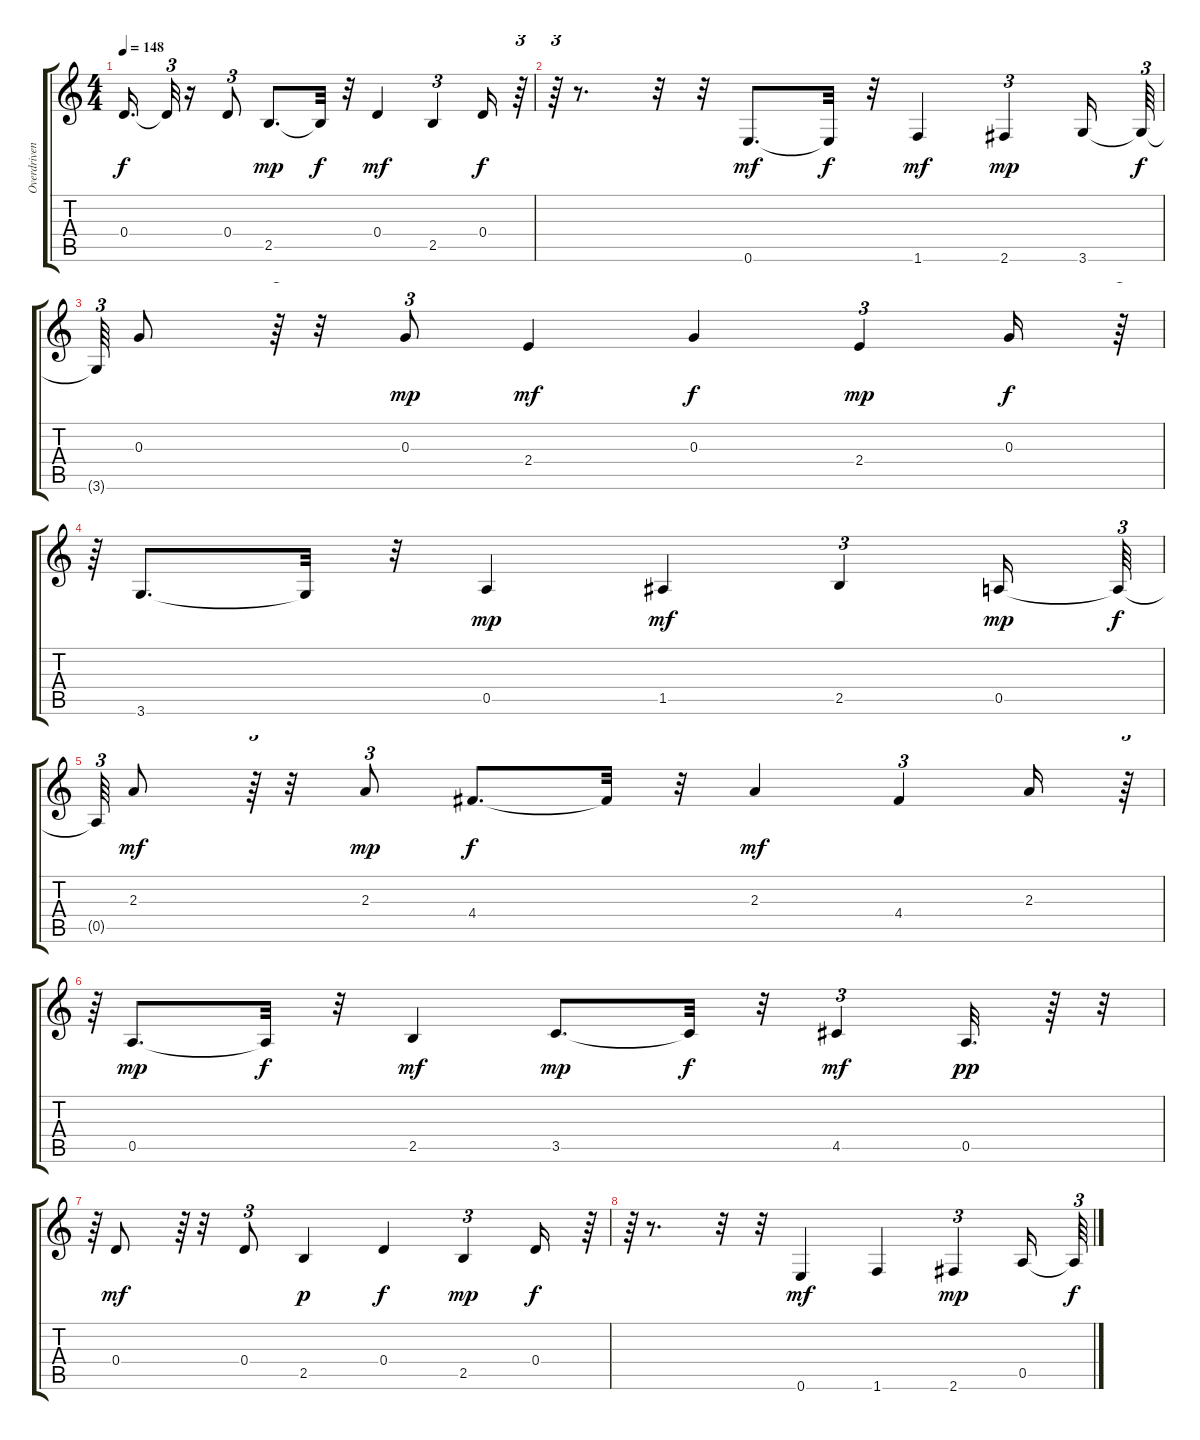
\track ("Overdriven Guitar" "Overdriven") {instrument overdrivenguitar}
\staff {score tabs}
\tuning (E4 B3 G3 D3 A2 E2) {hide}
\ts (4 4)
\tempo 148
\clef g2
\ks c
0.4{t}.16{d dy f} 0.4{t}.32{tu (3 2)} r.16 0.4.8{tu (3 2)} 2.5.8{d dy mp} 2.5{t}.32{dy f} r.32 0.4.4{dy mf} 2.5.4{tu (3 2)} 0.4.16{dy f} r.64{tu (3 2)} |
r.64{tu (3 2)} r.8{d} r.32 r.32 0.6.8{d dy mf} 0.6{t}.32{dy f} r.32 1.6.4{dy mf} 2.6.4{tu (3 2) dy mp} 3.6.16 3.6{t}.64{tu (3 2) dy f} |
3.6{t}.64{tu (3 2)} 0.3.8 r.64{tu (3 2)} r.32 0.3.8{tu (3 2) dy mp} 2.4.4{dy mf} 0.3.4{dy f} 2.4.4{tu (3 2) dy mp} 0.3.16{dy f} r.64{tu (3 2)} |
r.64{tu (3 2)} 3.6.8{d} 3.6{t}.32 r.32 0.5.4{dy mp} 1.5.4{dy mf} 2.5.4{tu (3 2)} 0.5.16{dy mp} 0.5{t}.64{tu (3 2) dy f} |
0.5{t}.64{tu (3 2)} 2.3.8{dy mf} r.64{tu (3 2)} r.32 2.3.8{tu (3 2) dy mp} 4.4.8{d dy f} 4.4{t}.32 r.32 2.3.4{dy mf} 4.4.4{tu (3 2)} 2.3.16 r.64{tu (3 2)} |
r.64{tu (3 2)} 0.5.8{d dy mp} 0.5{t}.32{dy f} r.32 2.5.4{dy mf} 3.5.8{d dy mp} 3.5{t}.32{dy f} r.32 4.5.4{tu (3 2) dy mf} 0.5.32{d dy pp} r.64 r.32{tu (3 2)} |
r.64{tu (3 2)} 0.4.8{dy mf} r.64{tu (3 2)} r.32 0.4.8{tu (3 2)} 2.5.4{dy p} 0.4.4{dy f} 2.5.4{tu (3 2) dy mp} 0.4.16{dy f} r.64{tu (3 2)} |
r.64{tu (3 2)} r.8{d} r.32 r.32 0.6.4{dy mf} 1.6.4 2.6.4{tu (3 2) dy mp} 0.5.16 0.5{t}.64{tu (3 2) dy f}
